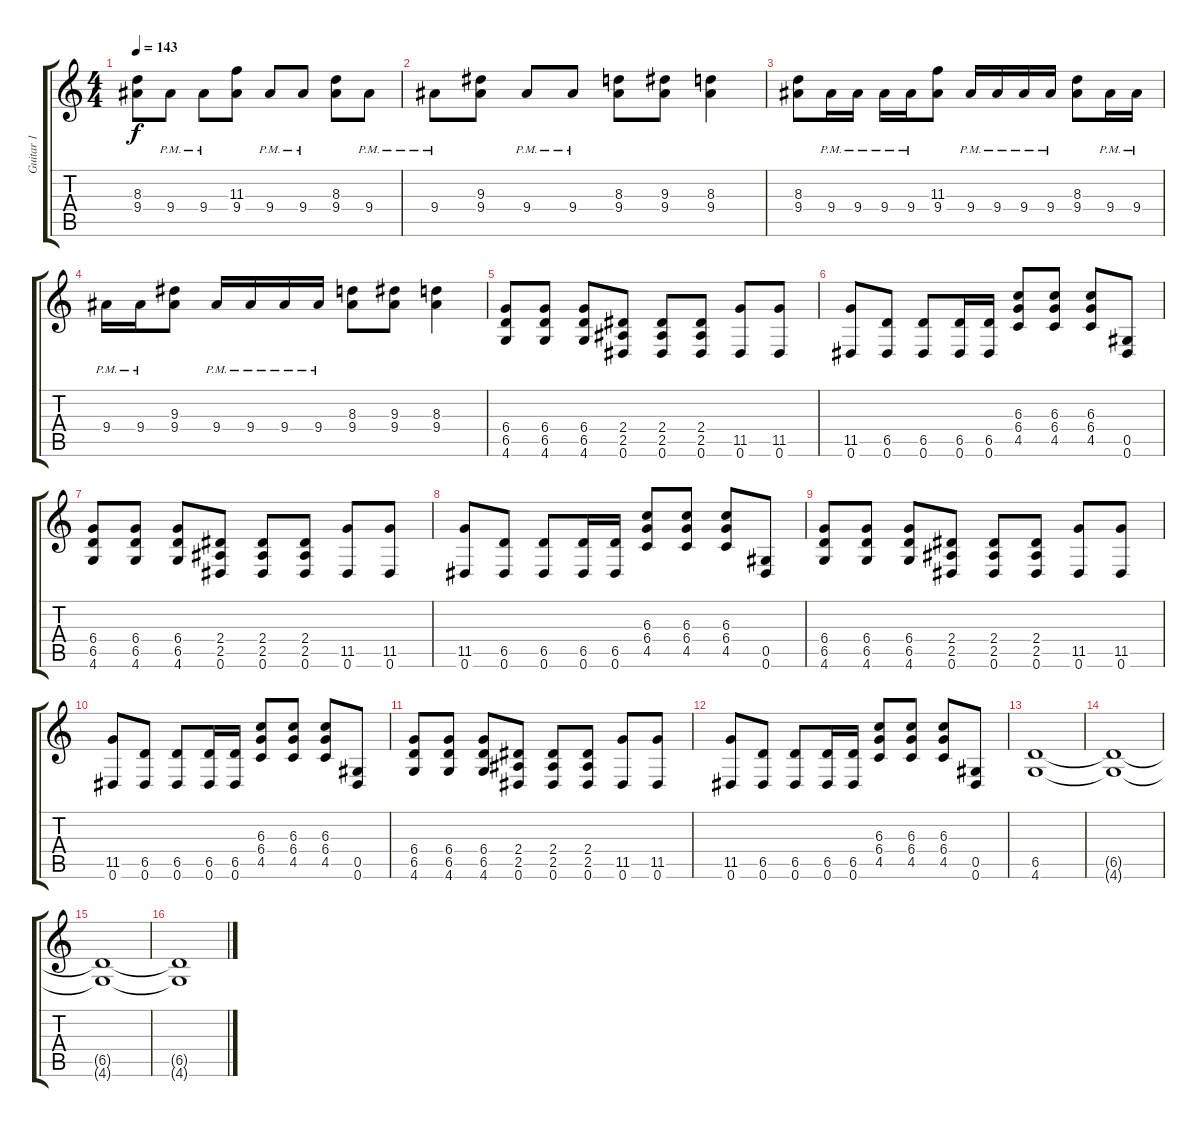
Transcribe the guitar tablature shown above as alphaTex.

\track ("Guitar 1" "Guitar 1") {instrument overdrivenguitar}
\staff {score tabs}
\tuning (Eb4 Bb3 Gb3 Db3 Ab2 Eb2) {hide}
\ts (4 4)
\tempo 143
\clef g2
\ks c
(8.3 9.4).8{dy f} 9.4{pm}.8 9.4{pm}.8 (11.3 9.4).8 9.4{pm}.8 9.4{pm}.8 (8.3 9.4).8 9.4{pm}.8 |
9.4{pm}.8 (9.3 9.4).8 9.4{pm}.8 9.4{pm}.8 (8.3 9.4).8 (9.3 9.4).8 (8.3 9.4).4 |
(8.3 9.4).8 9.4{pm}.16 9.4{pm}.16 9.4{pm}.16 9.4{pm}.16 (11.3 9.4).8 9.4{pm}.16 9.4{pm}.16 9.4{pm}.16 9.4{pm}.16 (8.3 9.4).8 9.4{pm}.16 9.4{pm}.16 |
9.4{pm}.16 9.4{pm}.16 (9.3 9.4).8 9.4{pm}.16 9.4{pm}.16 9.4{pm}.16 9.4{pm}.16 (8.3 9.4).8 (9.3 9.4).8 (8.3 9.4).4 |
(6.4 6.5 4.6).8 (6.4 6.5 4.6).8 (6.4 6.5 4.6).8 (2.4 2.5 0.6).8 (2.4 2.5 0.6).8 (2.4 2.5 0.6).8 (11.5 0.6).8 (11.5 0.6).8 |
(11.5 0.6).8 (6.5 0.6).8 (6.5 0.6).8 (6.5 0.6).16 (6.5 0.6).16 (6.3 6.4 4.5).8 (6.3 6.4 4.5).8 (6.3 6.4 4.5).8 (0.5 0.6).8 |
(6.4 6.5 4.6).8 (6.4 6.5 4.6).8 (6.4 6.5 4.6).8 (2.4 2.5 0.6).8 (2.4 2.5 0.6).8 (2.4 2.5 0.6).8 (11.5 0.6).8 (11.5 0.6).8 |
(11.5 0.6).8 (6.5 0.6).8 (6.5 0.6).8 (6.5 0.6).16 (6.5 0.6).16 (6.3 6.4 4.5).8 (6.3 6.4 4.5).8 (6.3 6.4 4.5).8 (0.5 0.6).8 |
(6.4 6.5 4.6).8 (6.4 6.5 4.6).8 (6.4 6.5 4.6).8 (2.4 2.5 0.6).8 (2.4 2.5 0.6).8 (2.4 2.5 0.6).8 (11.5 0.6).8 (11.5 0.6).8 |
(11.5 0.6).8 (6.5 0.6).8 (6.5 0.6).8 (6.5 0.6).16 (6.5 0.6).16 (6.3 6.4 4.5).8 (6.3 6.4 4.5).8 (6.3 6.4 4.5).8 (0.5 0.6).8 |
(6.4 6.5 4.6).8 (6.4 6.5 4.6).8 (6.4 6.5 4.6).8 (2.4 2.5 0.6).8 (2.4 2.5 0.6).8 (2.4 2.5 0.6).8 (11.5 0.6).8 (11.5 0.6).8 |
(11.5 0.6).8 (6.5 0.6).8 (6.5 0.6).8 (6.5 0.6).16 (6.5 0.6).16 (6.3 6.4 4.5).8 (6.3 6.4 4.5).8 (6.3 6.4 4.5).8 (0.5 0.6).8 |
(6.5 4.6).1 |
(6.5{t} 4.6{t}).1 |
(6.5{t} 4.6{t}).1 |
(6.5{t} 4.6{t}).1
